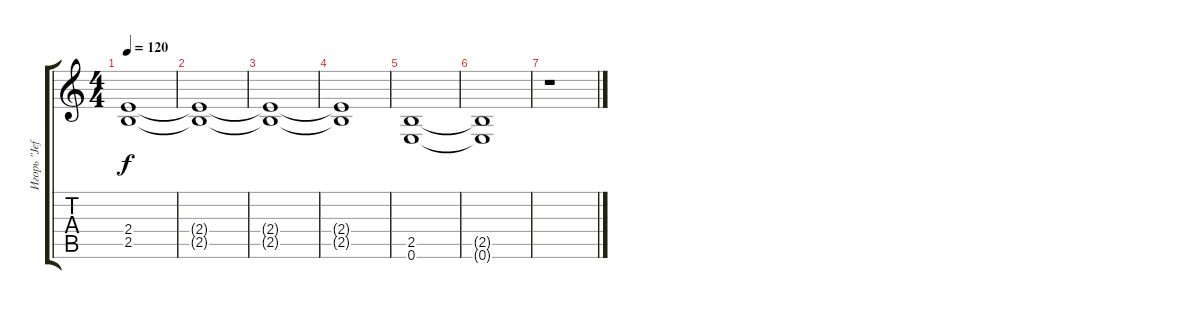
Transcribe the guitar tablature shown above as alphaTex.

\track ("Игорь \"Jeff\" Поляков" "Игорь \"Jef") {instrument distortionguitar}
\staff {score tabs}
\tuning (E4 B3 G3 D3 A2 E2) {hide}
\ts (4 4)
\tempo 120
\clef g2
\ks c
(2.4 2.5).1{dy f} |
(2.4{t} 2.5{t}).1 |
(2.4{t} 2.5{t}).1 |
(2.4{t} 2.5{t}).1 |
(2.5 0.6).1 |
(2.5{t} 0.6{t}).1 |
r.1
